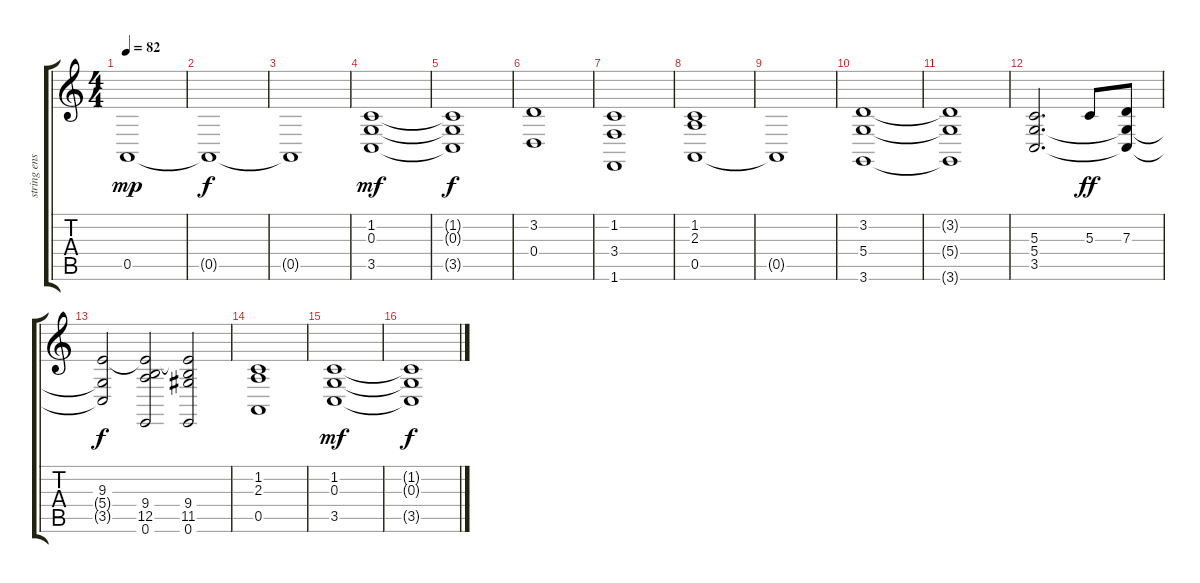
\track ("string ensemble II" "string ens") {instrument stringensemble2}
\staff {score tabs}
\tuning (E4 B3 G3 D3 A2 E2) {hide}
\ts (4 4)
\tempo 82
\clef g2
\ks c
0.5.1{dy mp instrument stringensemble2} |
0.5{t}.1{dy f} |
0.5{t}.1 |
(1.2 0.3 3.5).1{dy mf} |
(1.2{t} 0.3{t} 3.5{t}).1{dy f} |
(3.2 0.4).1 |
(1.2 3.4 1.6).1 |
(1.2 2.3 0.5).1 |
0.5{t}.1 |
(3.2 5.4 3.6).1 |
(3.2{t} 5.4{t} 3.6{t}).1 |
(5.3 5.4 3.5).2{d} 5.3.8{dy ff} (7.3 5.4{t} 3.5{t}).8 |
(9.3 5.4{t} 3.5{t}).2{dy f} (9.3{t} 9.4 12.5 0.6).2 (9.3{t} 9.4 11.5 0.6).2 |
(1.2 2.3 0.5).1 |
(1.2 0.3 3.5).1{dy mf} |
(1.2{t} 0.3{t} 3.5{t}).1{dy f}
